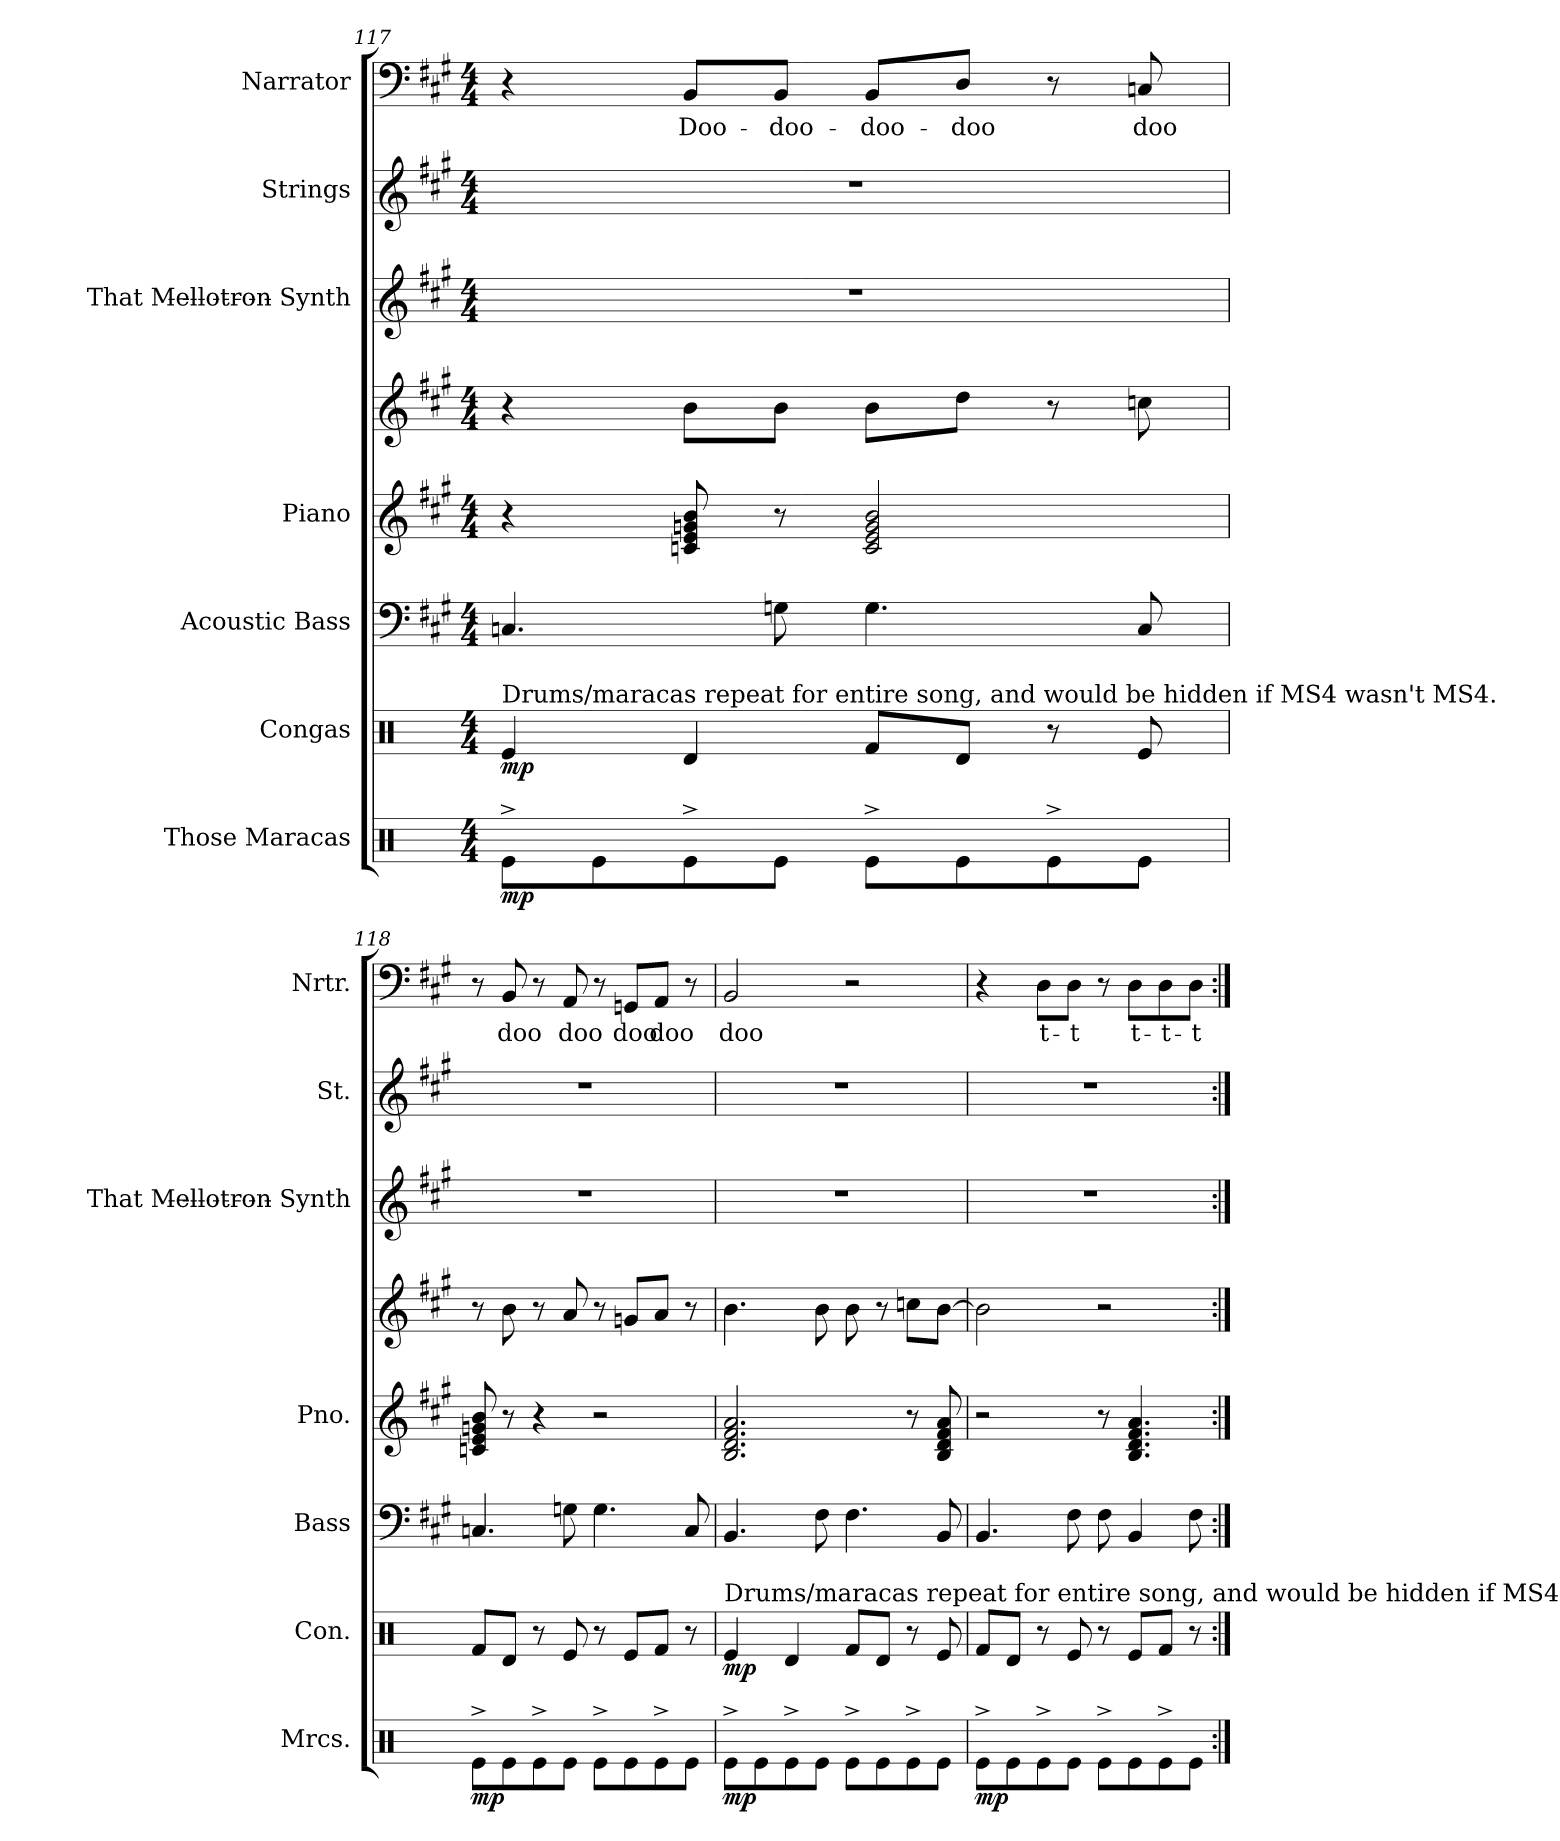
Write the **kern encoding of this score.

**kern	**dynam	**kern	**dynam	**kern	**kern	**kern	**kern	**kern	**kern	**text
*part7	*part7	*part6	*part6	*part5	*part4	*part4	*part3	*part2	*part1	*part1
*staff8	*staff8	*staff7	*staff7	*staff6	*staff5	*staff4	*staff3	*staff2	*staff1	*staff1
*I"Those Maracas	*	*I"Congas	*	*I"Acoustic Bass	*I"Piano	*	*I"That M̵e̵l̵l̵o̵t̵r̵o̵n̵ Synth	*I"Strings	*I"Narrator	*
*I'Mrcs.	*	*I'Con.	*	*I'Bass	*I'Pno.	*	*I'That M̵e̵l̵l̵o̵t̵r̵o̵n̵ Synth	*I'St.	*I'Nrtr.	*
!!LO:LB:g=z
*clefX	*	*clefX	*	*clefF4	*clefG2	*clefG2	*clefG2	*clefG2	*clefF4	*
*	*	*	*	*ITrd7c12	*	*	*	*	*	*
*k[]	*	*k[]	*	*k[f#c#g#]	*k[f#c#g#]	*k[f#c#g#]	*k[f#c#g#]	*k[f#c#g#]	*k[f#c#g#]	*
*M4/4	*	*M4/4	*	*M4/4	*M4/4	*M4/4	*M4/4	*M4/4	*M4/4	*
=117	=117	=117	=117	=117	=117	=117	=117	=117	=117	=117
!	!	!LO:TX:a:t=Drums/maracas repeat for entire song, and would be hidden if MS4 wasn't MS4.	!	!	!	!	!	!	!	!
!	!LO:DY:b	!	!LO:DY:b	!	!	!	!	!	!	!
8Re^\L	mp	4Re/	mp	4.CCn/	4r	4r	1r	1r	4r	.
8Re\	.	.	.	.	.	.	.	.	.	.
!	!	!	!	!	!	!	!	!	!	!LO:LY:b
8Re^\	.	4Rd/	.	.	8cn/ 8e/ 8gn/ 8b/	8b\L	.	.	8BB/L	Doo-
!	!	!	!	!	!	!	!	!	!	!LO:LY:b
8Re\J	.	.	.	8GGn\	8r	8b\J	.	.	8BB/J	-doo-
!	!	!	!	!	!	!	!	!	!	!LO:LY:b
8Re^\L	.	8Rf/L	.	4.GG\	2c/ 2e/ 2g/ 2b/	8b\L	.	.	8BB/L	-doo-
!	!	!	!	!	!	!	!	!	!	!LO:LY:b
8Re\	.	8Rd/J	.	.	.	8dd\J	.	.	8D/J	-doo
8Re^\	.	8r	.	.	.	8r	.	.	8r	.
!	!	!	!	!	!	!	!	!	!	!LO:LY:b
8Re\J	.	8Re/	.	8CC/	.	8ccn\	.	.	8Cn/	doo
=118	=118	=118	=118	=118	=118	=118	=118	=118	=118	=118
!	!LO:DY:b	!	!	!	!	!	!	!	!	!
8Re^\L	mp	8Rf/L	.	4.CCn/	8cn/ 8e/ 8gn/ 8b/	8r	1r	1r	8r	.
!	!	!	!	!	!	!	!	!	!	!LO:LY:b
8Re\	.	8Rd/J	.	.	8r	8b\	.	.	8BB/	doo
8Re^\	.	8r	.	.	4r	8r	.	.	8r	.
!	!	!	!	!	!	!	!	!	!	!LO:LY:b
8Re\J	.	8Re/	.	8GGn\	.	8a/	.	.	8AA/	doo
8Re^\L	.	8r	.	4.GG\	2r	8r	.	.	8r	.
!	!	!	!	!	!	!	!	!	!	!LO:LY:b
8Re\	.	8Re/L	.	.	.	8gn/L	.	.	8GGn/L	doo-
!	!	!	!	!	!	!	!	!	!	!LO:LY:b
8Re^\	.	8Rf/J	.	.	.	8a/J	.	.	8AA/J	-doo
8Re\J	.	8r	.	8CC/	.	8r	.	.	8r	.
=119	=119	=119	=119	=119	=119	=119	=119	=119	=119	=119
!	!	!LO:TX:a:t=Drums/maracas repeat for entire song, and would be hidden if MS4 wasn't MS4.	!	!	!	!	!	!	!	!
!	!LO:DY:b	!	!LO:DY:b	!	!	!	!	!	!	!LO:LY:b
8Re^\L	mp	4Re/	mp	4.BBB/	2.B/ 2.d/ 2.f#/ 2.a/	4.b\	1r	1r	2BB/	doo
8Re\	.	.	.	.	.	.	.	.	.	.
8Re^\	.	4Rd/	.	.	.	.	.	.	.	.
8Re\J	.	.	.	8FF#\	.	8b\	.	.	.	.
8Re^\L	.	8Rf/L	.	4.FF#\	.	8b\	.	.	2r	.
8Re\	.	8Rd/J	.	.	.	8r	.	.	.	.
8Re^\	.	8r	.	.	8r	8ccn\L	.	.	.	.
8Re\J	.	8Re/	.	8BBB/	8B/ 8d/ 8f#/ 8a/	[8b\J	.	.	.	.
=120	=120	=120	=120	=120	=120	=120	=120	=120	=120	=120
!	!LO:DY:b	!	!	!	!	!	!	!	!	!
8Re^\L	mp	8Rf/L	.	4.BBB/	2r	2b\]	1r	1r	4r	.
8Re\	.	8Rd/J	.	.	.	.	.	.	.	.
!	!	!	!	!	!	!	!	!	!	!LO:LY:b
8Re^\	.	8r	.	.	.	.	.	.	8D\L	t-
!	!	!	!	!	!	!	!	!	!	!LO:LY:b
8Re\J	.	8Re/	.	8FF#\	.	.	.	.	8D\J	-t
8Re^\L	.	8r	.	8FF#\	8r	2r	.	.	8r	.
!	!	!	!	!	!	!	!	!	!	!LO:LY:b
8Re\	.	8Re/L	.	4BBB/	4.B/ 4.d/ 4.f#/ 4.a/	.	.	.	8D\L	t-
!	!	!	!	!	!	!	!	!	!	!LO:LY:b
8Re^\	.	8Rf/J	.	.	.	.	.	.	8D\	-t-
!	!	!	!	!	!	!	!	!	!	!LO:LY:b
8Re\J	.	8r	.	8FF#\	.	.	.	.	8D\J	-t
=:|!	=:|!	=:|!	=:|!	=:|!	=:|!	=:|!	=:|!	=:|!	=:|!	=:|!
*-	*-	*-	*-	*-	*-	*-	*-	*-	*-	*-
